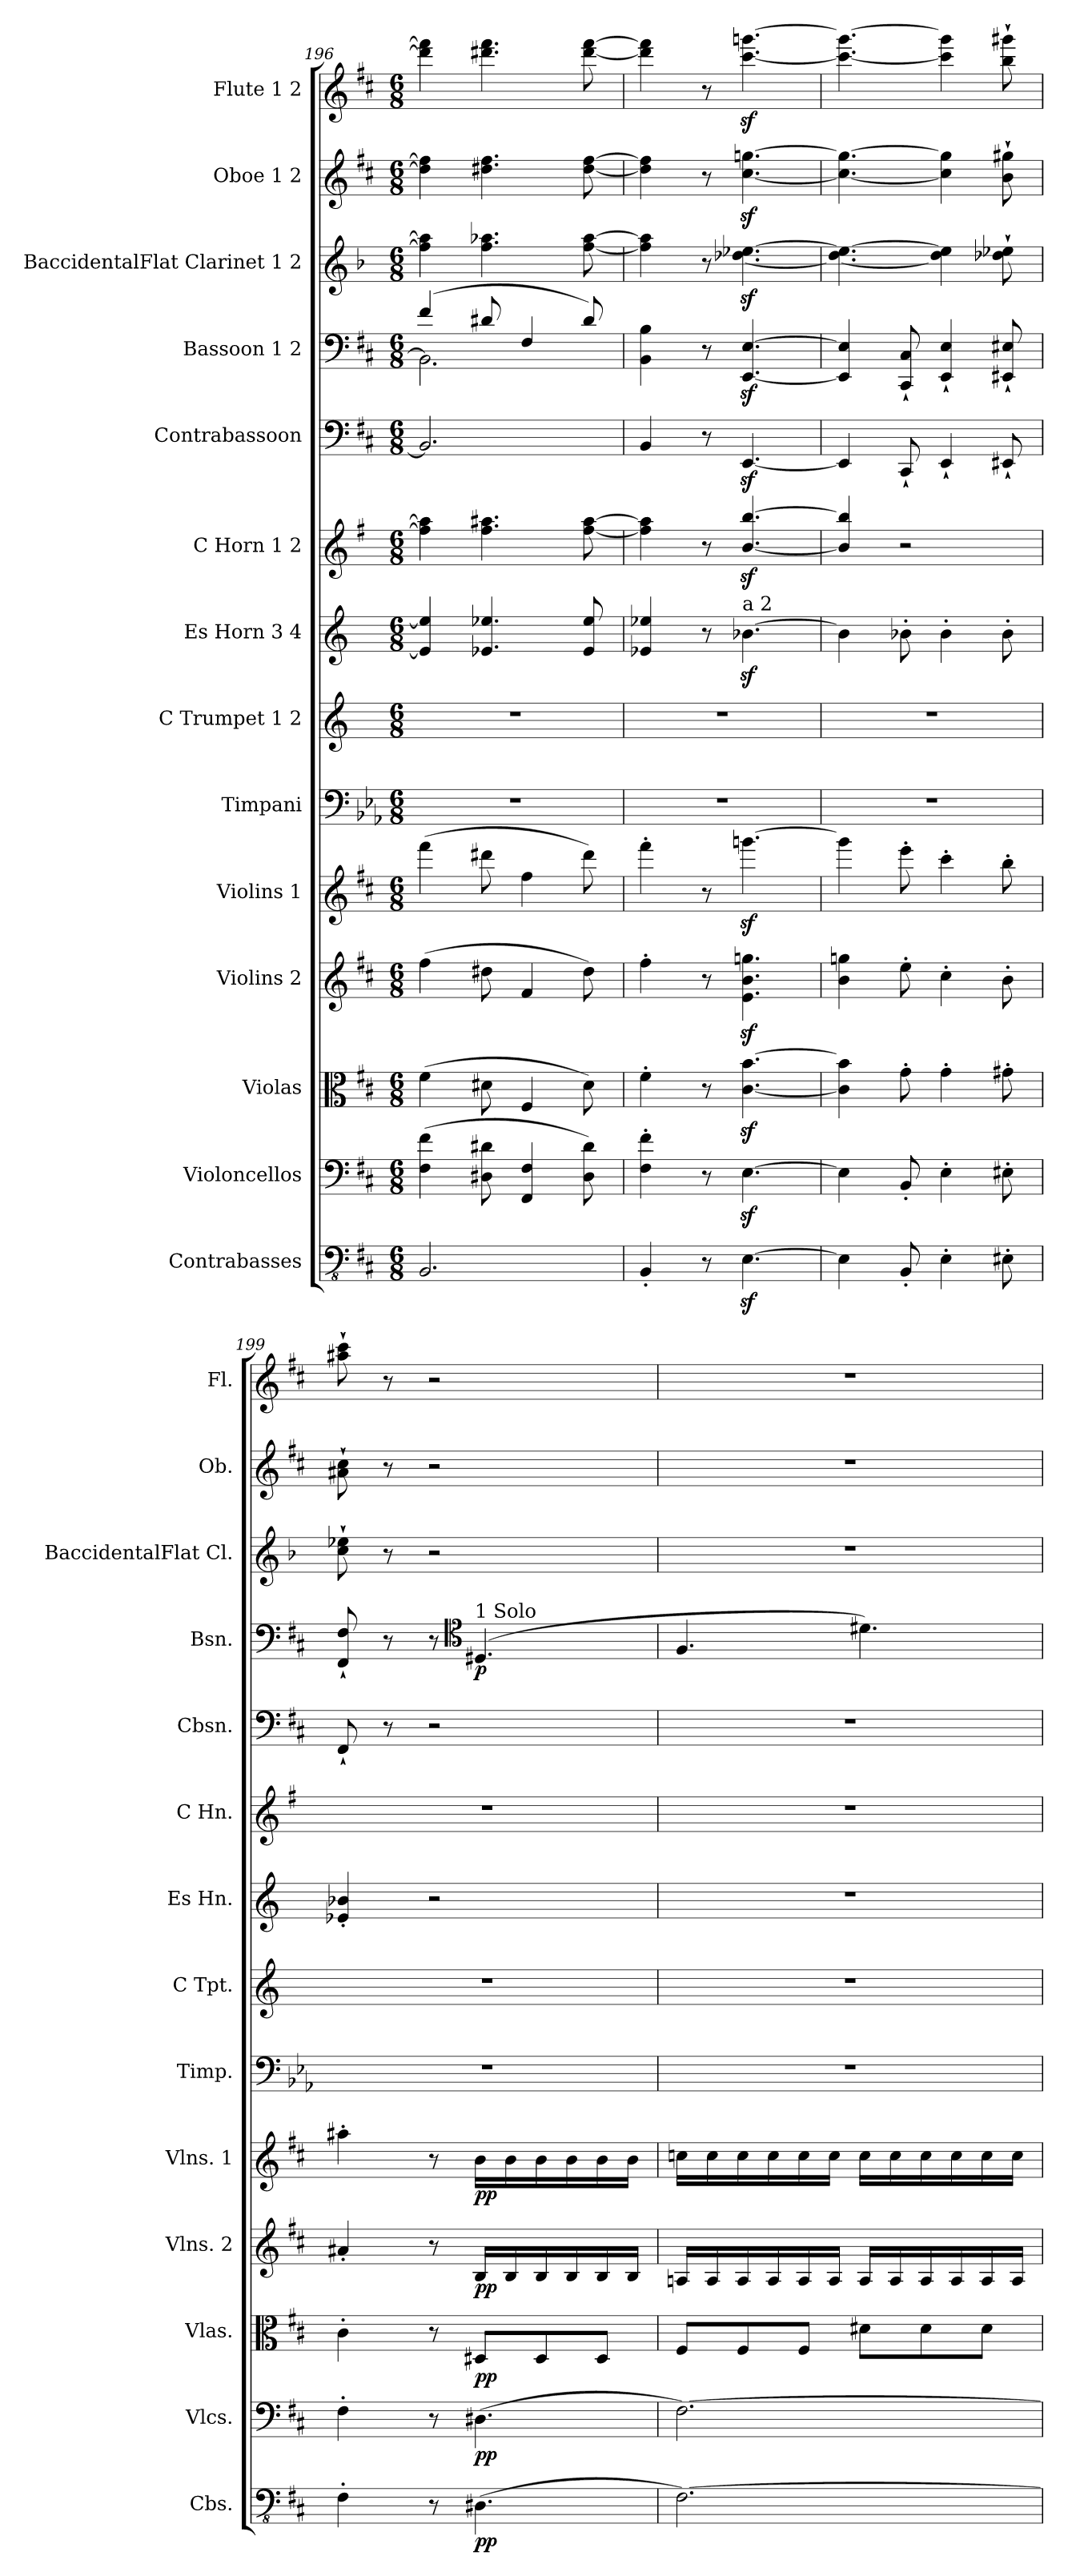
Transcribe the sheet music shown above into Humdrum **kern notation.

**kern	**dynam	**kern	**dynam	**kern	**dynam	**kern	**dynam	**kern	**dynam	**kern	**kern	**kern	**kern	**kern	**kern	**dynam	**kern	**kern	**kern
*part14	*part14	*part13	*part13	*part12	*part12	*part11	*part11	*part10	*part10	*part9	*part8	*part7	*part6	*part5	*part4	*part4	*part3	*part2	*part1
*staff14	*staff14	*staff13	*staff13	*staff12	*staff12	*staff11	*staff11	*staff10	*staff10	*staff9	*staff8	*staff7	*staff6	*staff5	*staff4	*staff4	*staff3	*staff2	*staff1
*I"Contrabasses	*	*I"Violoncellos	*	*I"Violas	*	*I"Violins 2	*	*I"Violins 1	*	*I"Timpani	*I"C Trumpet 1 2	*I"Es Horn 3 4	*I"C Horn 1 2	*I"Contrabassoon	*I"Bassoon 1 2	*	*I"BaccidentalFlat Clarinet 1 2	*I"Oboe 1 2	*I"Flute  1 2
*I'Cbs.	*	*I'Vlcs.	*	*I'Vlas.	*	*I'Vlns. 2	*	*I'Vlns. 1	*	*I'Timp.	*I'C Tpt.	*I'Es Hn.	*I'C Hn.	*I'Cbsn.	*I'Bsn.	*	*I'BaccidentalFlat Cl.	*I'Ob.	*I'Fl.
*clefFv4	*	*clefF4	*	*clefC3	*	*clefG2	*	*clefG2	*	*clefF4	*clefG2	*clefG2	*clefG2	*clefF4	*clefF4	*	*clefG2	*clefG2	*clefG2
*	*	*	*	*	*	*	*	*	*	*	*	*ITrd5c9	*ITrd4c7	*ITrd7c12	*	*	*ITrd1c2	*	*
*k[f#c#]	*	*k[f#c#]	*	*k[f#c#]	*	*k[f#c#]	*	*k[f#c#]	*	*k[b-e-a-]	*k[]	*k[b-e-a-]	*k[]	*k[f#c#]	*k[f#c#]	*	*k[b-e-a-]	*k[f#c#]	*k[f#c#]
*M6/8	*	*M6/8	*	*M6/8	*	*M6/8	*	*M6/8	*	*M6/8	*M6/8	*M6/8	*M6/8	*M6/8	*M6/8	*	*M6/8	*M6/8	*M6/8
=196	=196	=196	=196	=196	=196	=196	=196	=196	=196	=196	=196	=196	=196	=196	=196	=196	=196	=196	=196
*	*	*	*	*	*	*	*	*	*	*	*	*	*	*	*^	*	*	*	*
2.BBB/	.	(>4F#\ 4f#\	.	(>4f#\	.	(>4ff#\	.	(>4fff#\	.	2.r	2.r	4G-/] 4g-/]	4b\] 4dd#\]	2.BBB/]	(>4f#/	2.BB\]	.	4ee-\] 4gg-\]	4dd#\] 4ff#\]	4ddd#\] 4fff#\]
.	.	8D#X\ 8d#X\	.	8d#X\	.	8dd#X\	.	8ddd#X\	.	.	.	4.G-X/ 4.g-X/	4.b\ 4.dd#X\	.	8d#X/	.	.	4.ee-\ 4.gg-X\	4.dd#X\ 4.ff#\	4.ddd#X\ 4.fff#\
.	.	4FF#/ 4F#/	.	4F#/	.	4f#/	.	4ff#\	.	.	.	.	.	.	4F#/	.	.	.	.	.
.	.	8D#\ 8d#\)	.	8d#\)	.	8dd#\)	.	8ddd#\)	.	.	.	8G-/ 8g-/	[8b\ [8dd#\	.	8d#/)	.	.	[8ee-\ [8gg-\	[8dd#\ [8ff#\	[8ddd#\ [8fff#\
*	*	*	*	*	*	*	*	*	*	*	*	*	*	*	*v	*v	*	*	*	*
=197	=197	=197	=197	=197	=197	=197	=197	=197	=197	=197	=197	=197	=197	=197	=197	=197	=197	=197	=197
4BBB'/	.	4F#\' 4f#\'	.	4f#'\	.	4ff#'\	.	4fff#'\	.	2.r	2.r	4G-X/ 4g-X/	4b\] 4dd#\]	4BBB/	4BB\ 4B\	.	4ee-\] 4gg-\]	4dd#\] 4ff#\]	4ddd#\] 4fff#\]
8r	.	8r	.	8r	.	8r	.	8r	.	.	.	8r	8r	8r	8r	.	8r	8r	8r
!	!	!	!	!	!	!	!	!	!	!	!	!LO:TX:a:t=a 2	!	!	!	!	!	!	!
[4.EEz<\	.	[4.Ez<\	.	[4.c#\z< [4.b\z<	.	4.e\z< 4.b\z< 4.ggn\z<	.	[4.gggnz<\	.	.	.	[4.d-Xz<\	[4.e/z< [4.ee/z<	[4.EEEz</	[4.EE/z< [4.E/z<	.	[4.cc-X\z< [4.dd-X\z<	[4.cc#\z< [4.ggn\z<	[4.ccc#\z< [4.gggn\z<
!!LO:PB:g=z
=198	=198	=198	=198	=198	=198	=198	=198	=198	=198	=198	=198	=198	=198	=198	=198	=198	=198	=198	=198
4EE\]	.	4E\]	.	4c#\] 4b\]	.	4b\ 4ggn\	.	4ggg\]	.	2.r	2.r	4d-\]	4e/] 4ee/]	4EEE/]	4EE/] 4E/]	.	4.cc-\_ 4.dd-\_	4.cc#\_ 4.gg\_	4.ccc#\_ 4.ggg\_
8BBB'/	.	8BB'/	.	8g'\	.	8ee'\	.	8eee'\	.	.	.	8d-X'\	2r	8CCC#`/	8CC#/` 8C#/`	.	.	.	.
4EE'\	.	4E'\	.	4g'\	.	4cc#'\	.	4ccc#'\	.	.	.	4d-'\	.	4EEE`/	4EE/` 4E/`	.	4cc-\] 4dd-\]	4cc#\] 4gg\]	4ccc#\] 4ggg\]
8EE#X'\	.	8E#X'\	.	8g#X'\	.	8b'\	.	8bb'\	.	.	.	8d-'\	.	8EEE#X`/	8EE#X/` 8E#X/`	.	8cc-X\` 8dd-X\`	8b\` 8gg#X\`	8bb\` 8ggg#X\`
=199	=199	=199	=199	=199	=199	=199	=199	=199	=199	=199	=199	=199	=199	=199	=199	=199	=199	=199	=199
4FF#'\	.	4F#'\	.	4c#'\	.	4a#X'/	.	4aa#X'\	.	2.r	2.r	4G-X/' 4d-X/'	2.r	8FFF#`/	8FF#/` 8F#/`	.	8b-\` 8dd-X\`	8a#X\` 8cc#\`	8aa#X\` 8ccc#\`
.	.	.	.	.	.	.	.	.	.	.	.	.	.	8r	8r	.	8r	8r	8r
8r	.	8r	.	8r	.	8r	.	8r	.	.	.	2r	.	2r	8r	.	2r	2r	2r
*	*	*	*	*	*	*	*	*	*	*	*	*	*	*	*clefC4	*	*	*	*
!	!	!	!	!	!	!	!	!	!	!	!	!	!	!	!LO:TX:a:t=1 Solo	!	!	!	!
!	!LO:DY:b	!	!LO:DY:b	!	!LO:DY:b	!	!LO:DY:b	!	!LO:DY:b	!	!	!	!	!	!	!LO:DY:b	!	!	!
(>4.DD#X\	pp	(>4.D#X\	pp	8D#X/L	pp	16B/LL	pp	16b\LL	pp	.	.	.	.	.	(<4.D#X/	p	.	.	.
.	.	.	.	.	.	16B/	.	16b\	.	.	.	.	.	.	.	.	.	.	.
.	.	.	.	8D#/	.	16B/	.	16b\	.	.	.	.	.	.	.	.	.	.	.
.	.	.	.	.	.	16B/	.	16b\	.	.	.	.	.	.	.	.	.	.	.
.	.	.	.	8D#/J	.	16B/	.	16b\	.	.	.	.	.	.	.	.	.	.	.
.	.	.	.	.	.	16B/JJ	.	16b\JJ	.	.	.	.	.	.	.	.	.	.	.
=200	=200	=200	=200	=200	=200	=200	=200	=200	=200	=200	=200	=200	=200	=200	=200	=200	=200	=200	=200
[2.FF#\)	.	[2.F#\)	.	8F#/L	.	16An/LL	.	16ccn\LL	.	2.r	2.r	2.r	2.r	2.r	4.F#/	.	2.r	2.r	2.r
.	.	.	.	.	.	16A/	.	16cc\	.	.	.	.	.	.	.	.	.	.	.
.	.	.	.	8F#/	.	16A/	.	16cc\	.	.	.	.	.	.	.	.	.	.	.
.	.	.	.	.	.	16A/	.	16cc\	.	.	.	.	.	.	.	.	.	.	.
.	.	.	.	8F#/J	.	16A/	.	16cc\	.	.	.	.	.	.	.	.	.	.	.
.	.	.	.	.	.	16A/JJ	.	16cc\JJ	.	.	.	.	.	.	.	.	.	.	.
.	.	.	.	8d#X\L	.	16A/LL	.	16cc\LL	.	.	.	.	.	.	4.d#X\)	.	.	.	.
.	.	.	.	.	.	16A/	.	16cc\	.	.	.	.	.	.	.	.	.	.	.
.	.	.	.	8d#\	.	16A/	.	16cc\	.	.	.	.	.	.	.	.	.	.	.
.	.	.	.	.	.	16A/	.	16cc\	.	.	.	.	.	.	.	.	.	.	.
.	.	.	.	8d#\J	.	16A/	.	16cc\	.	.	.	.	.	.	.	.	.	.	.
.	.	.	.	.	.	16A/JJ	.	16cc\JJ	.	.	.	.	.	.	.	.	.	.	.
=	=	=	=	=	=	=	=	=	=	=	=	=	=	=	=	=	=	=	=
*-	*-	*-	*-	*-	*-	*-	*-	*-	*-	*-	*-	*-	*-	*-	*-	*-	*-	*-	*-
